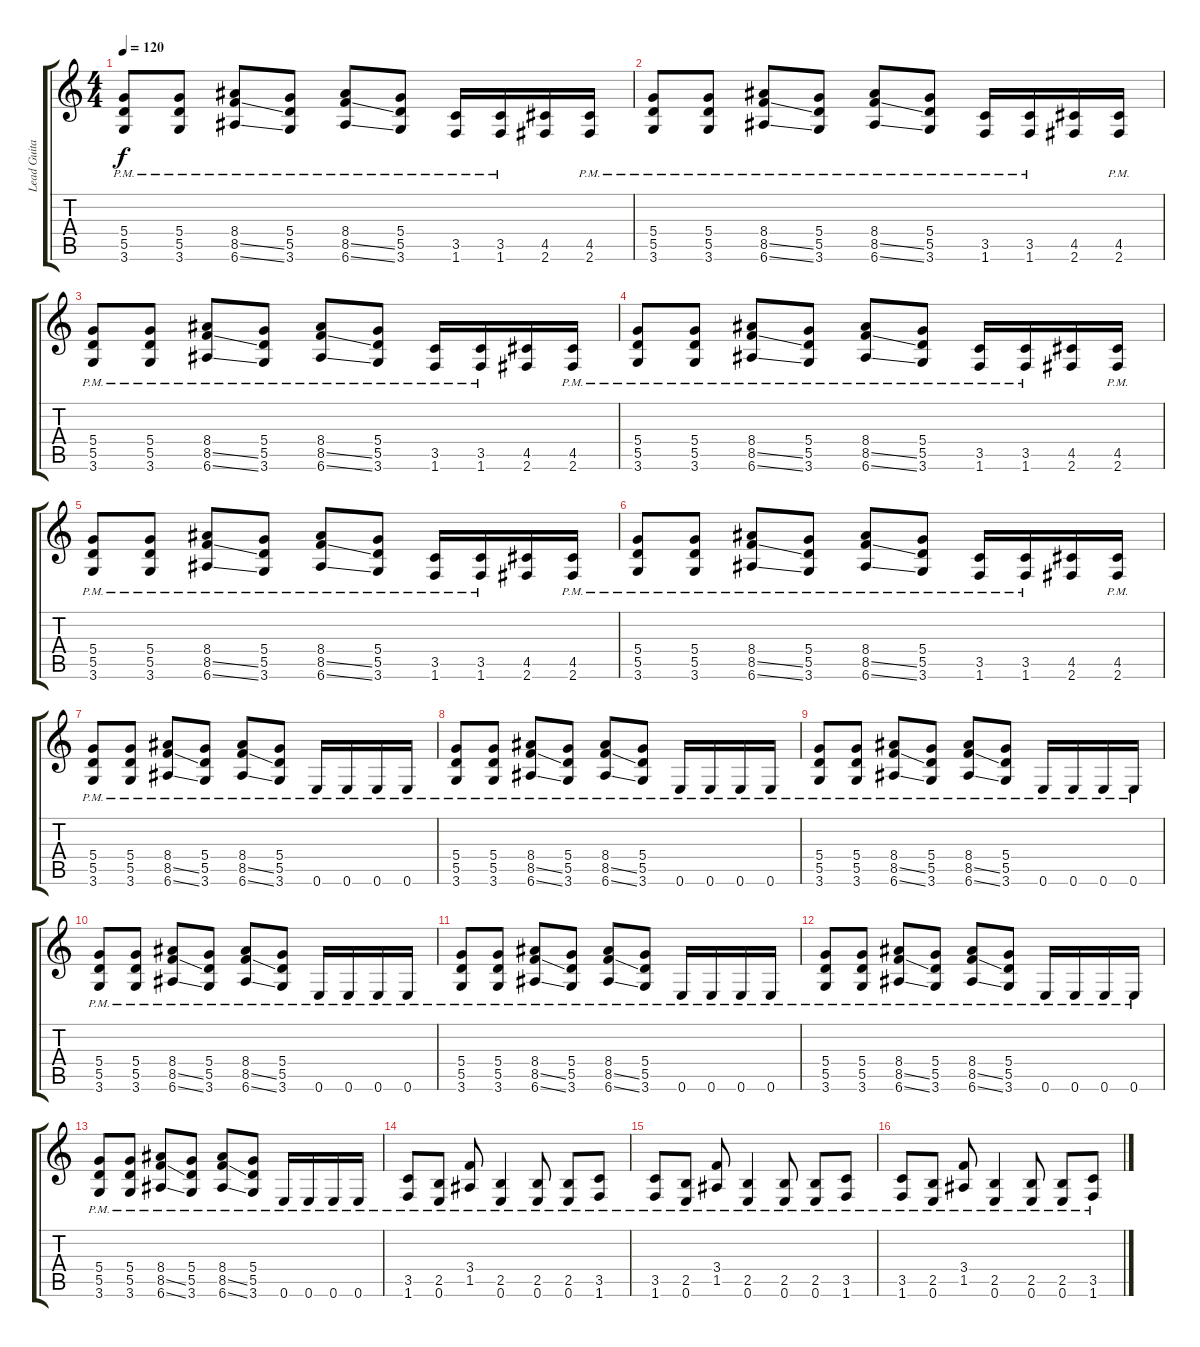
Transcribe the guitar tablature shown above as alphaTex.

\track ("Lead Guitar" "Lead Guita") {instrument distortionguitar}
\staff {score tabs}
\tuning (E4 B3 G3 D3 A2 E2) {hide}
\ts (4 4)
\tempo 120
\clef g2
\ks c
(5.4{pm} 5.5 3.6).8{dy f} (5.4{pm} 5.5 3.6).8 (8.4{pm} 8.5{ss} 6.6{ss}).8 (5.4{pm} 5.5 3.6).8 (8.4{pm} 8.5{ss} 6.6{ss}).8 (5.4{pm} 5.5 3.6).8 (3.5{pm} 1.6).16 (3.5{pm} 1.6).16 (4.5 2.6).16 (4.5 2.6{pm}).16 |
(5.4{pm} 5.5 3.6).8 (5.4{pm} 5.5 3.6).8 (8.4{pm} 8.5{ss} 6.6{ss}).8 (5.4{pm} 5.5 3.6).8 (8.4{pm} 8.5{ss} 6.6{ss}).8 (5.4{pm} 5.5 3.6).8 (3.5{pm} 1.6).16 (3.5{pm} 1.6).16 (4.5 2.6).16 (4.5 2.6{pm}).16 |
(5.4{pm} 5.5 3.6).8 (5.4{pm} 5.5 3.6).8 (8.4{pm} 8.5{ss} 6.6{ss}).8 (5.4{pm} 5.5 3.6).8 (8.4{pm} 8.5{ss} 6.6{ss}).8 (5.4{pm} 5.5 3.6).8 (3.5{pm} 1.6).16 (3.5{pm} 1.6).16 (4.5 2.6).16 (4.5 2.6{pm}).16 |
(5.4{pm} 5.5 3.6).8 (5.4{pm} 5.5 3.6).8 (8.4{pm} 8.5{ss} 6.6{ss}).8 (5.4{pm} 5.5 3.6).8 (8.4{pm} 8.5{ss} 6.6{ss}).8 (5.4{pm} 5.5 3.6).8 (3.5{pm} 1.6).16 (3.5{pm} 1.6).16 (4.5 2.6).16 (4.5 2.6{pm}).16 |
(5.4{pm} 5.5 3.6).8 (5.4{pm} 5.5 3.6).8 (8.4{pm} 8.5{ss} 6.6{ss}).8 (5.4{pm} 5.5 3.6).8 (8.4{pm} 8.5{ss} 6.6{ss}).8 (5.4{pm} 5.5 3.6).8 (3.5{pm} 1.6).16 (3.5{pm} 1.6).16 (4.5 2.6).16 (4.5 2.6{pm}).16 |
(5.4{pm} 5.5 3.6).8 (5.4{pm} 5.5 3.6).8 (8.4{pm} 8.5{ss} 6.6{ss}).8 (5.4{pm} 5.5 3.6).8 (8.4{pm} 8.5{ss} 6.6{ss}).8 (5.4{pm} 5.5 3.6).8 (3.5{pm} 1.6).16 (3.5{pm} 1.6).16 (4.5 2.6).16 (4.5 2.6{pm}).16 |
(5.4{pm} 5.5 3.6).8 (5.4{pm} 5.5 3.6).8 (8.4{pm} 8.5{ss} 6.6{ss}).8 (5.4{pm} 5.5 3.6).8 (8.4{pm} 8.5{ss} 6.6{ss}).8 (5.4{pm} 5.5 3.6).8 0.6{pm}.16 0.6{pm}.16 0.6{pm}.16 0.6{pm}.16 |
(5.4{pm} 5.5 3.6).8 (5.4{pm} 5.5 3.6).8 (8.4{pm} 8.5{ss} 6.6{ss}).8 (5.4{pm} 5.5 3.6).8 (8.4{pm} 8.5{ss} 6.6{ss}).8 (5.4{pm} 5.5 3.6).8 0.6{pm}.16 0.6{pm}.16 0.6{pm}.16 0.6{pm}.16 |
(5.4{pm} 5.5 3.6).8 (5.4{pm} 5.5 3.6).8 (8.4{pm} 8.5{ss} 6.6{ss}).8 (5.4{pm} 5.5 3.6).8 (8.4{pm} 8.5{ss} 6.6{ss}).8 (5.4{pm} 5.5 3.6).8 0.6{pm}.16 0.6{pm}.16 0.6{pm}.16 0.6{pm}.16 |
(5.4{pm} 5.5 3.6).8 (5.4{pm} 5.5 3.6).8 (8.4{pm} 8.5{ss} 6.6{ss}).8 (5.4{pm} 5.5 3.6).8 (8.4{pm} 8.5{ss} 6.6{ss}).8 (5.4{pm} 5.5 3.6).8 0.6{pm}.16 0.6{pm}.16 0.6{pm}.16 0.6{pm}.16 |
(5.4{pm} 5.5 3.6).8 (5.4{pm} 5.5 3.6).8 (8.4{pm} 8.5{ss} 6.6{ss}).8 (5.4{pm} 5.5 3.6).8 (8.4{pm} 8.5{ss} 6.6{ss}).8 (5.4{pm} 5.5 3.6).8 0.6{pm}.16 0.6{pm}.16 0.6{pm}.16 0.6{pm}.16 |
(5.4{pm} 5.5 3.6).8 (5.4{pm} 5.5 3.6).8 (8.4{pm} 8.5{ss} 6.6{ss}).8 (5.4{pm} 5.5 3.6).8 (8.4{pm} 8.5{ss} 6.6{ss}).8 (5.4{pm} 5.5 3.6).8 0.6{pm}.16 0.6{pm}.16 0.6{pm}.16 0.6{pm}.16 |
(5.4{pm} 5.5 3.6).8 (5.4{pm} 5.5 3.6).8 (8.4{pm} 8.5{ss} 6.6{ss}).8 (5.4{pm} 5.5 3.6).8 (8.4{pm} 8.5{ss} 6.6{ss}).8 (5.4{pm} 5.5 3.6).8 0.6{pm}.16 0.6{pm}.16 0.6{pm}.16 0.6{pm}.16 |
(3.5 1.6{pm}).8 (2.5 0.6{pm}).8 (3.4 1.5{pm}).8 (2.5 0.6{pm}).4 (2.5 0.6{pm}).8 (2.5 0.6{pm}).8 (3.5 1.6{pm}).8 |
(3.5 1.6{pm}).8 (2.5 0.6{pm}).8 (3.4 1.5{pm}).8 (2.5 0.6{pm}).4 (2.5 0.6{pm}).8 (2.5 0.6{pm}).8 (3.5 1.6{pm}).8 |
(3.5 1.6{pm}).8 (2.5 0.6{pm}).8 (3.4 1.5{pm}).8 (2.5 0.6{pm}).4 (2.5 0.6{pm}).8 (2.5 0.6{pm}).8 (3.5 1.6{pm}).8
